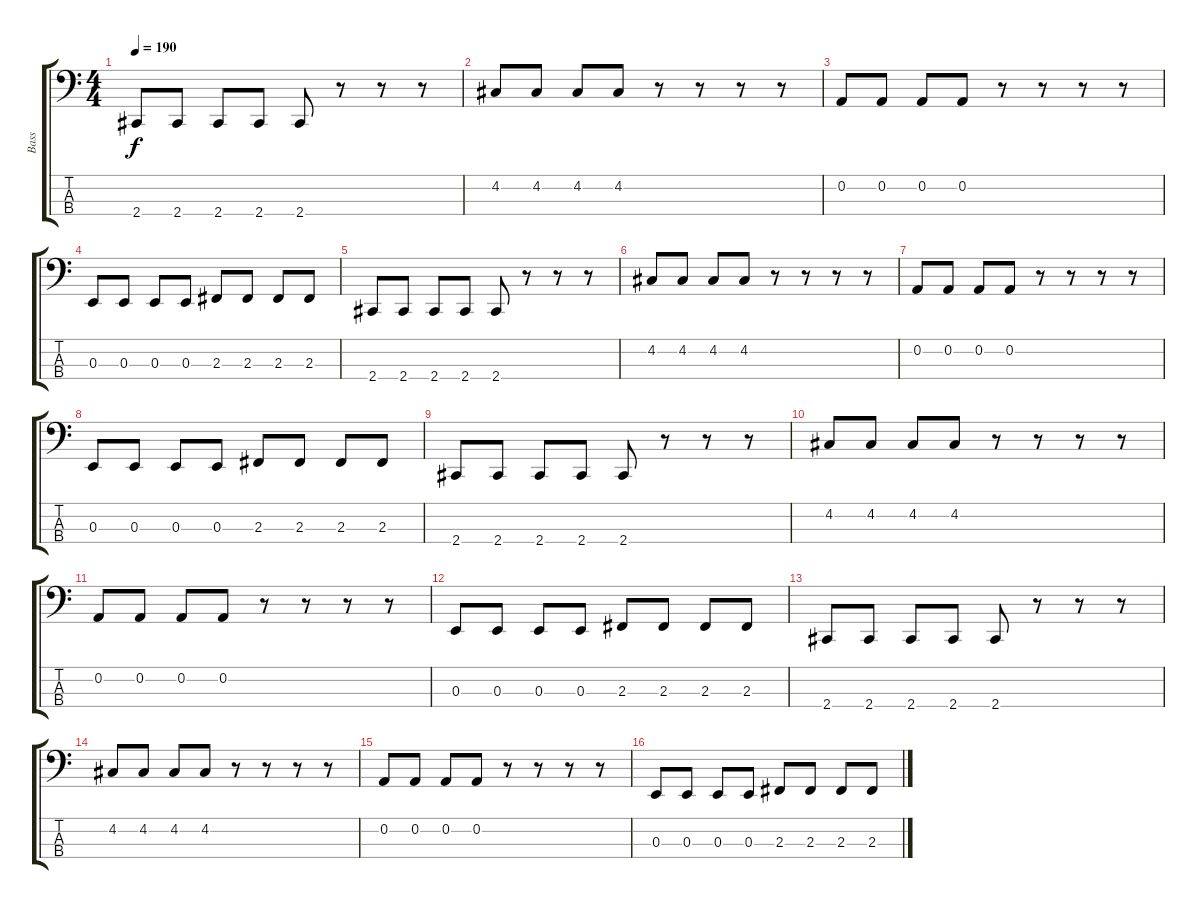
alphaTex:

\track ("Bass" "Bass") {instrument electricbasspick}
\staff {score tabs}
\tuning (D2 A1 E1 B0) {hide}
\ts (4 4)
\tempo 190
\clef f4
\ks c
2.4.8{dy f} 2.4.8 2.4.8 2.4.8 2.4.8 r.8 r.8 r.8 |
4.2.8 4.2.8 4.2.8 4.2.8 r.8 r.8 r.8 r.8 |
0.2.8 0.2.8 0.2.8 0.2.8 r.8 r.8 r.8 r.8 |
0.3.8 0.3.8 0.3.8 0.3.8 2.3.8 2.3.8 2.3.8 2.3.8 |
2.4.8 2.4.8 2.4.8 2.4.8 2.4.8 r.8 r.8 r.8 |
4.2.8 4.2.8 4.2.8 4.2.8 r.8 r.8 r.8 r.8 |
0.2.8 0.2.8 0.2.8 0.2.8 r.8 r.8 r.8 r.8 |
0.3.8 0.3.8 0.3.8 0.3.8 2.3.8 2.3.8 2.3.8 2.3.8 |
2.4.8 2.4.8 2.4.8 2.4.8 2.4.8 r.8 r.8 r.8 |
4.2.8 4.2.8 4.2.8 4.2.8 r.8 r.8 r.8 r.8 |
0.2.8 0.2.8 0.2.8 0.2.8 r.8 r.8 r.8 r.8 |
0.3.8 0.3.8 0.3.8 0.3.8 2.3.8 2.3.8 2.3.8 2.3.8 |
2.4.8 2.4.8 2.4.8 2.4.8 2.4.8 r.8 r.8 r.8 |
4.2.8 4.2.8 4.2.8 4.2.8 r.8 r.8 r.8 r.8 |
0.2.8 0.2.8 0.2.8 0.2.8 r.8 r.8 r.8 r.8 |
0.3.8 0.3.8 0.3.8 0.3.8 2.3.8 2.3.8 2.3.8 2.3.8
